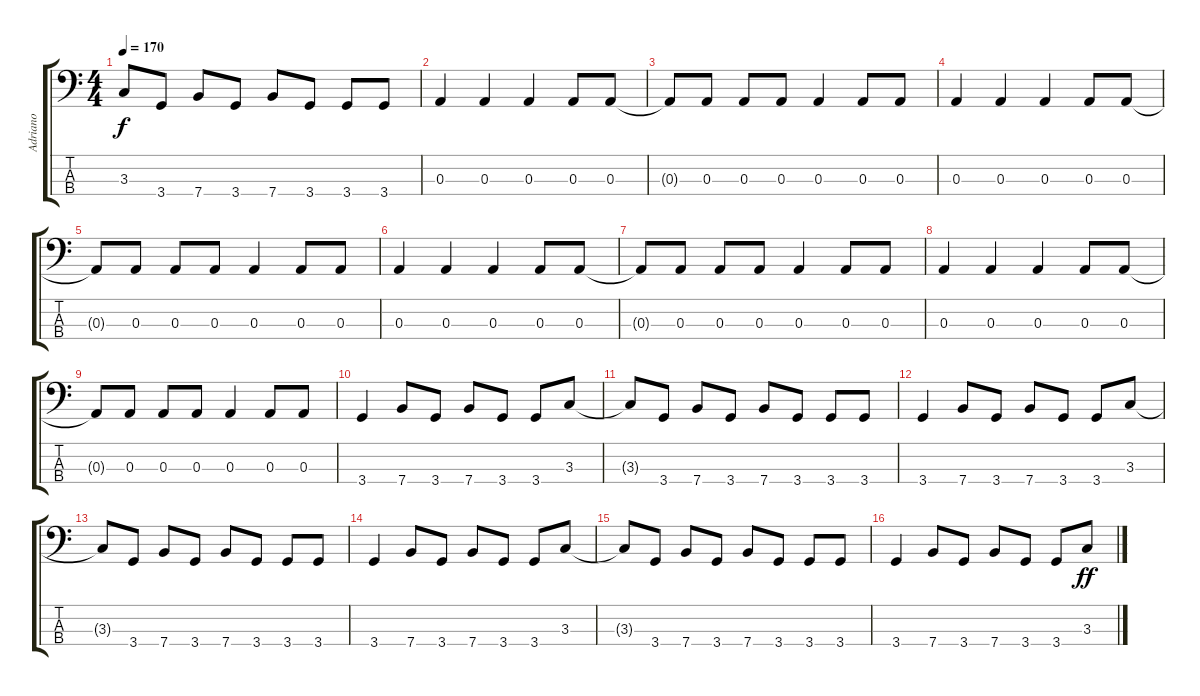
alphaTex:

\track ("Adriano" "Adriano") {instrument slapbass2}
\staff {score tabs}
\tuning (G2 D2 A1 E1) {hide}
\ts (4 4)
\tempo 170
\clef f4
\ks c
3.3{t}.8{dy f} 3.4.8 7.4.8 3.4.8 7.4.8 3.4.8 3.4.8 3.4.8 |
0.3.4 0.3.4 0.3.4 0.3.8 0.3.8 |
0.3{t}.8 0.3.8 0.3.8 0.3.8 0.3.4 0.3.8 0.3.8 |
0.3.4 0.3.4 0.3.4 0.3.8 0.3.8 |
0.3{t}.8 0.3.8 0.3.8 0.3.8 0.3.4 0.3.8 0.3.8 |
0.3.4 0.3.4 0.3.4 0.3.8 0.3.8 |
0.3{t}.8 0.3.8 0.3.8 0.3.8 0.3.4 0.3.8 0.3.8 |
0.3.4 0.3.4 0.3.4 0.3.8 0.3.8 |
0.3{t}.8 0.3.8 0.3.8 0.3.8 0.3.4 0.3.8 0.3.8 |
3.4.4 7.4.8 3.4.8 7.4.8 3.4.8 3.4.8 3.3.8 |
3.3{t}.8 3.4.8 7.4.8 3.4.8 7.4.8 3.4.8 3.4.8 3.4.8 |
3.4.4 7.4.8 3.4.8 7.4.8 3.4.8 3.4.8 3.3.8 |
3.3{t}.8 3.4.8 7.4.8 3.4.8 7.4.8 3.4.8 3.4.8 3.4.8 |
3.4.4 7.4.8 3.4.8 7.4.8 3.4.8 3.4.8 3.3.8 |
3.3{t}.8 3.4.8 7.4.8 3.4.8 7.4.8 3.4.8 3.4.8 3.4.8 |
3.4.4 7.4.8 3.4.8 7.4.8 3.4.8 3.4.8 3.3.8{dy ff}
